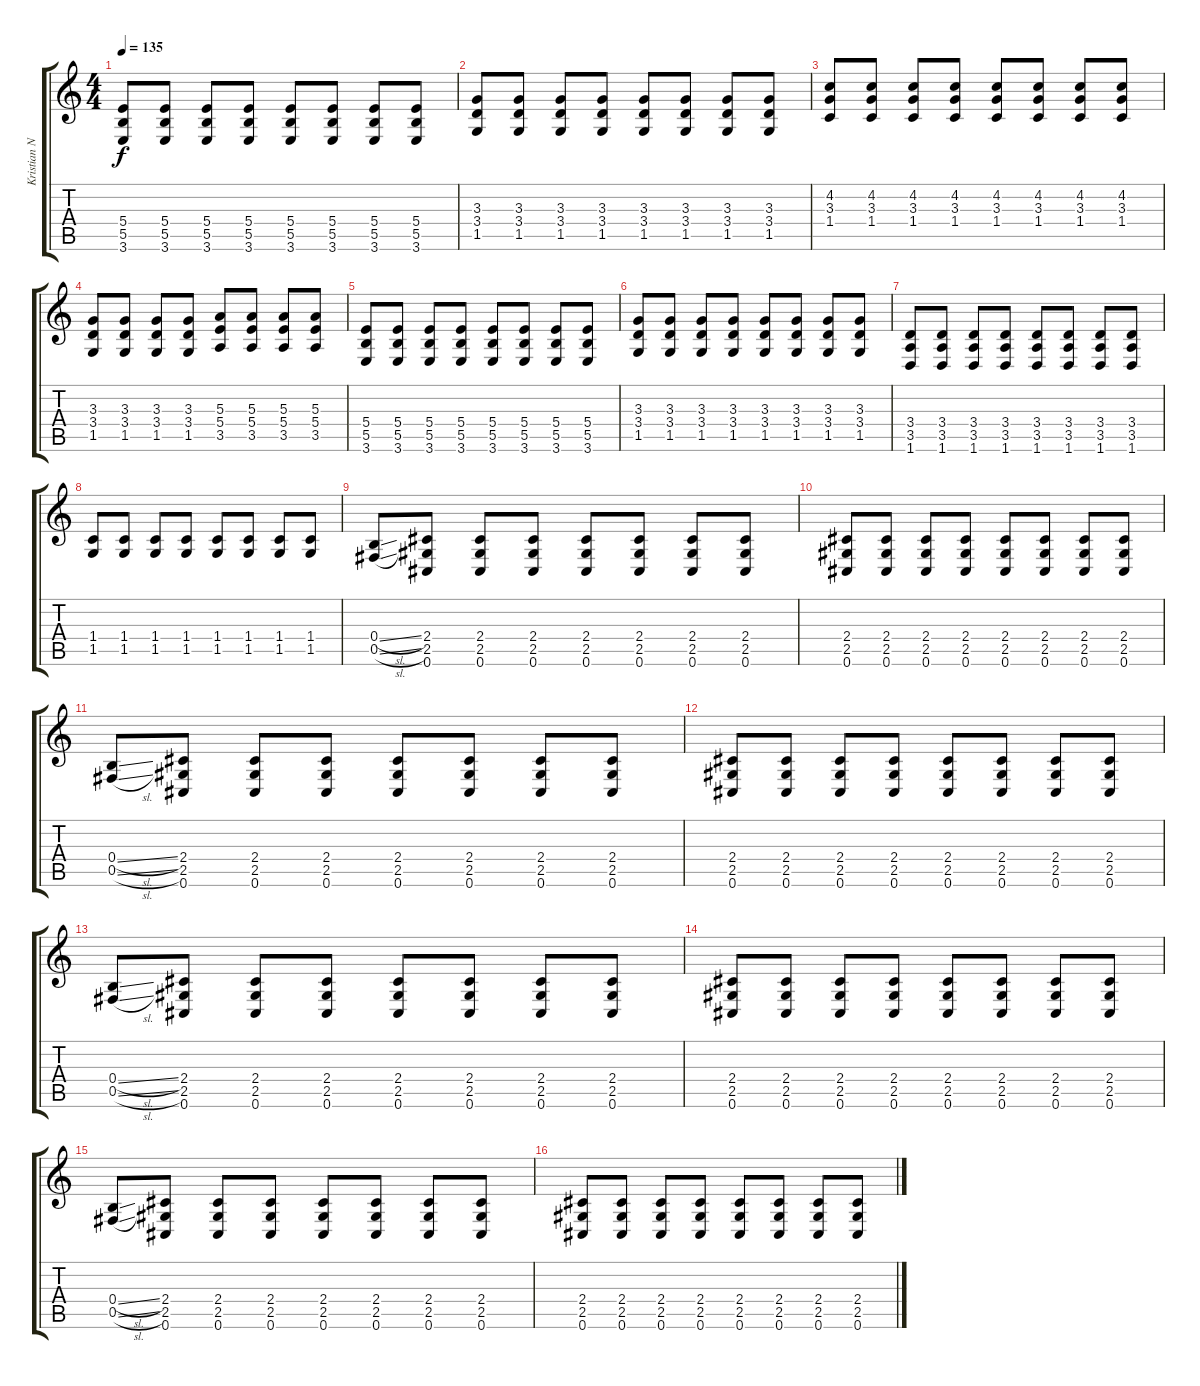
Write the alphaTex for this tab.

\track ("Kristian Niemann" "Kristian N") {instrument distortionguitar}
\staff {score tabs}
\tuning (Db4 Ab3 E3 B2 Gb2 Db2) {hide}
\ts (4 4)
\tempo 135
\clef g2
\ks c
(5.4 5.5 3.6).8{dy f} (5.4 5.5 3.6).8 (5.4 5.5 3.6).8 (5.4 5.5 3.6).8 (5.4 5.5 3.6).8 (5.4 5.5 3.6).8 (5.4 5.5 3.6).8 (5.4 5.5 3.6).8 |
(3.3 3.4 1.5).8 (3.3 3.4 1.5).8 (3.3 3.4 1.5).8 (3.3 3.4 1.5).8 (3.3 3.4 1.5).8 (3.3 3.4 1.5).8 (3.3 3.4 1.5).8 (3.3 3.4 1.5).8 |
(4.2 3.3 1.4).8 (4.2 3.3 1.4).8 (4.2 3.3 1.4).8 (4.2 3.3 1.4).8 (4.2 3.3 1.4).8 (4.2 3.3 1.4).8 (4.2 3.3 1.4).8 (4.2 3.3 1.4).8 |
(3.3 3.4 1.5).8 (3.3 3.4 1.5).8 (3.3 3.4 1.5).8 (3.3 3.4 1.5).8 (5.3 5.4 3.5).8 (5.3 5.4 3.5).8 (5.3 5.4 3.5).8 (5.3 5.4 3.5).8 |
(5.4 5.5 3.6).8 (5.4 5.5 3.6).8 (5.4 5.5 3.6).8 (5.4 5.5 3.6).8 (5.4 5.5 3.6).8 (5.4 5.5 3.6).8 (5.4 5.5 3.6).8 (5.4 5.5 3.6).8 |
(3.3 3.4 1.5).8 (3.3 3.4 1.5).8 (3.3 3.4 1.5).8 (3.3 3.4 1.5).8 (3.3 3.4 1.5).8 (3.3 3.4 1.5).8 (3.3 3.4 1.5).8 (3.3 3.4 1.5).8 |
(3.4 3.5 1.6).8 (3.4 3.5 1.6).8 (3.4 3.5 1.6).8 (3.4 3.5 1.6).8 (3.4 3.5 1.6).8 (3.4 3.5 1.6).8 (3.4 3.5 1.6).8 (3.4 3.5 1.6).8 |
(1.4 1.5).8 (1.4 1.5).8 (1.4 1.5).8 (1.4 1.5).8 (1.4 1.5).8 (1.4 1.5).8 (1.4 1.5).8 (1.4 1.5).8 |
(0.4{sl} 0.5{sl}).8 (2.4 2.5 0.6).8 (2.4 2.5 0.6).8 (2.4 2.5 0.6).8 (2.4 2.5 0.6).8 (2.4 2.5 0.6).8 (2.4 2.5 0.6).8 (2.4 2.5 0.6).8 |
(2.4 2.5 0.6).8 (2.4 2.5 0.6).8 (2.4 2.5 0.6).8 (2.4 2.5 0.6).8 (2.4 2.5 0.6).8 (2.4 2.5 0.6).8 (2.4 2.5 0.6).8 (2.4 2.5 0.6).8 |
(0.4{sl} 0.5{sl}).8 (2.4 2.5 0.6).8 (2.4 2.5 0.6).8 (2.4 2.5 0.6).8 (2.4 2.5 0.6).8 (2.4 2.5 0.6).8 (2.4 2.5 0.6).8 (2.4 2.5 0.6).8 |
(2.4 2.5 0.6).8 (2.4 2.5 0.6).8 (2.4 2.5 0.6).8 (2.4 2.5 0.6).8 (2.4 2.5 0.6).8 (2.4 2.5 0.6).8 (2.4 2.5 0.6).8 (2.4 2.5 0.6).8 |
(0.4{sl} 0.5{sl}).8 (2.4 2.5 0.6).8 (2.4 2.5 0.6).8 (2.4 2.5 0.6).8 (2.4 2.5 0.6).8 (2.4 2.5 0.6).8 (2.4 2.5 0.6).8 (2.4 2.5 0.6).8 |
(2.4 2.5 0.6).8 (2.4 2.5 0.6).8 (2.4 2.5 0.6).8 (2.4 2.5 0.6).8 (2.4 2.5 0.6).8 (2.4 2.5 0.6).8 (2.4 2.5 0.6).8 (2.4 2.5 0.6).8 |
(0.4{sl} 0.5{sl}).8 (2.4 2.5 0.6).8 (2.4 2.5 0.6).8 (2.4 2.5 0.6).8 (2.4 2.5 0.6).8 (2.4 2.5 0.6).8 (2.4 2.5 0.6).8 (2.4 2.5 0.6).8 |
(2.4 2.5 0.6).8 (2.4 2.5 0.6).8 (2.4 2.5 0.6).8 (2.4 2.5 0.6).8 (2.4 2.5 0.6).8 (2.4 2.5 0.6).8 (2.4 2.5 0.6).8 (2.4 2.5 0.6).8
